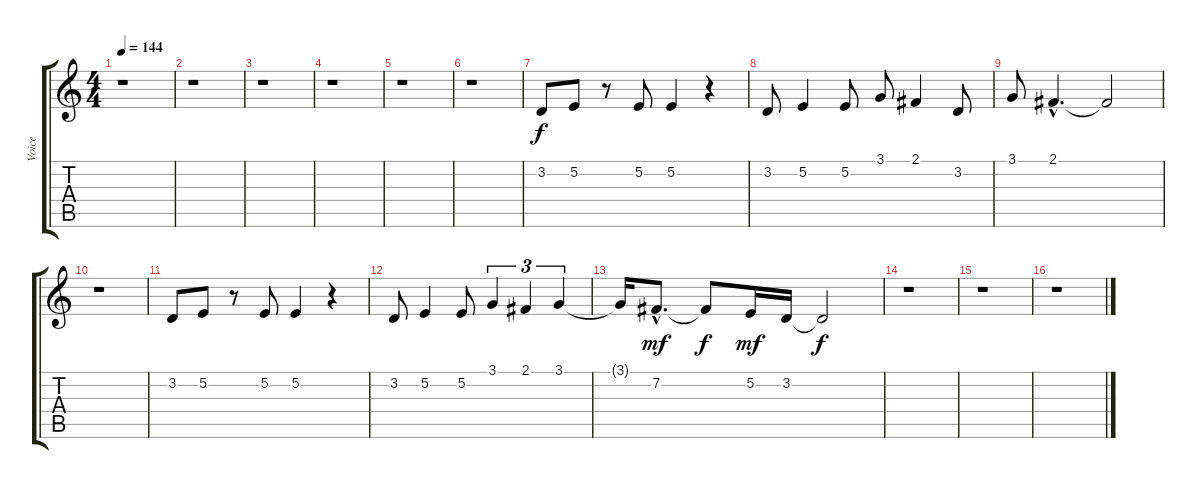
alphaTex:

\track ("Voice" "Voice") {instrument tangoaccordion}
\staff {score tabs}
\tuning (E4 B3 G3 D3 A2 E2) {hide}
\ts (4 4)
\tempo 144
\clef g2
\ks c
r.1{dy f} |
r.1 |
r.1 |
r.1 |
r.1 |
r.1 |
3.2.8 5.2.8 r.8 5.2.8 5.2.4 r.4 |
3.2.8 5.2.4 5.2.8 3.1.8 2.1.4 3.2.8 |
3.1.8 2.1{hac}.4{d} 2.1{t}.2 |
r.1 |
3.2.8 5.2.8 r.8 5.2.8 5.2.4 r.4 |
3.2.8 5.2.4 5.2.8 3.1.4{tu (3 2)} 2.1.4{tu (3 2)} 3.1.4{tu (3 2)} |
3.1{t}.16 7.2{hac}.8{d dy mf} 7.2{t}.8{dy f} 5.2.16{dy mf} 3.2.16 3.2{t}.2{dy f} |
r.1 |
r.1 |
r.1
